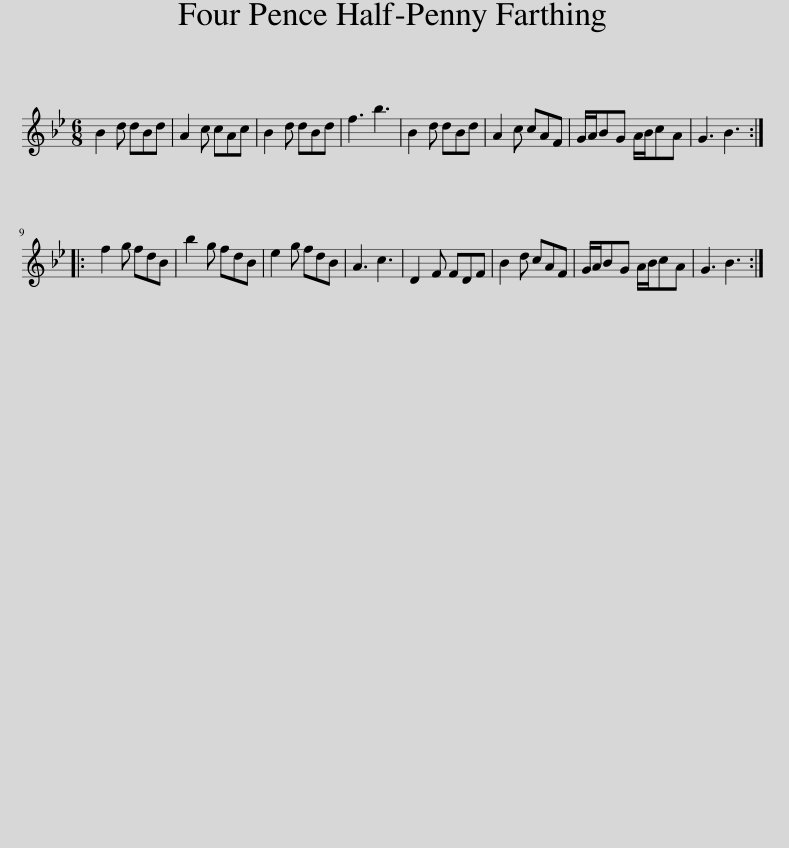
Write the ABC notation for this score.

X:1
L:1/8
M:6/8
I:linebreak $
K:Gmin
V:1 treble
V:1
 B2 d dBd | A2 c cAc | B2 d dBd | f3 b3 | B2 d dBd | %5
 A2 c cAF | G/A/BG A/B/cA | G3 B3 ::$ f2 g fdB | b2 g fdB | %10
 e2 g fdB | A3 c3 | D2 F FDF | B2 d cAF | G/A/BG A/B/cA | %15
 G3 B3 :| %16
